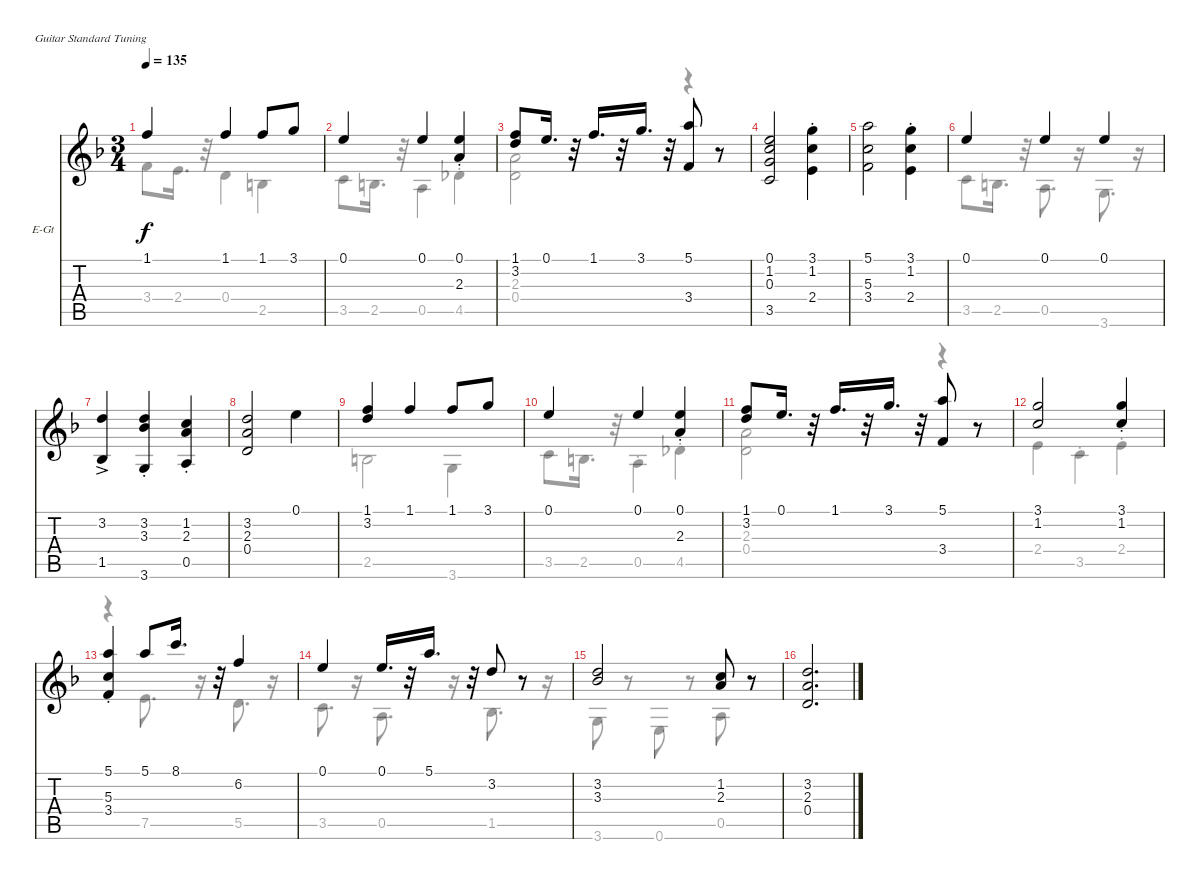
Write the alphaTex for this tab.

\defaultSystemsLayout 4
\bracketExtendMode nobrackets
\firstSystemTrackNameOrientation horizontal
\otherSystemsTrackNameOrientation horizontal
\track ("Jazz Guitar" "E-Gt") {instrument electricguitarjazz}
\staff {score tabs}
\tuning (E4 B3 G3 D3 A2 E2)
\voice
\ts (3 4)
\tempo 135
\clef g2
\ks dminor
1.1.4{dy f} 1.1.4 1.1.8 3.1.8 |
0.1.4 0.1.4 (0.1{st} 2.3{st}).4 |
(3.2 1.1).8 0.1.16{d} r.32 1.1.16{d} r.32 3.1.16{d} r.32 (5.1 3.4).8 r.8 |
(0.1 1.2 0.3 3.5).2 (2.4{st} 1.2{st} 3.1{st}).4 |
(3.4 5.3 5.1).2 (2.4{st} 1.2{st} 3.1{st}).4 |
0.1.4 0.1.4 0.1.4 |
(1.5 3.2{ac}).4 (3.6{st} 3.2{st} 3.3{st}).4 (0.5{st} 1.2{st} 2.3{st}).4 |
(0.4 3.2 2.3).2 0.1.4 |
(1.1 3.2).4 1.1.4 1.1.8 3.1.8 |
0.1.4 0.1.4 (0.1{st} 2.3{st}).4 |
(3.2 1.1).8 0.1.16{d} r.32 1.1.16{d} r.32 3.1.16{d} r.32 (5.1 3.4).8 r.8 |
(3.1 1.2).2 (1.2{st} 3.1{st}).4 |
(3.4{st} 5.3{st} 5.1{st}).4 5.1.8 8.1.16{d} r.32 6.2.4 |
0.1.4 0.1.16{d} r.32 5.1.16{d} r.32 3.2.8 r.8 |
(3.3 3.2).2 (1.2 2.3).8 r.8 |
(0.4 2.3 3.2).2{d}
\voice
\clef g2
\ottava regular
\simile none
\ks dminor
3.4.8{dy f} 2.4.16{d} r.32 0.4.4 2.5.4 |
3.5.8 2.5.16{d} r.32 0.5.4 4.5{st}.4 |
(0.4 2.3).2 r.4 |
|
|
3.5.8 2.5.16{d} r.32 0.5.8{d} r.16 3.6.8{d} r.16 |
|
|
2.5.2 3.6.4 |
3.5.8 2.5.16{d} r.32 0.5{st}.4 4.5{st}.4 |
(0.4 2.3).2 r.4 |
2.4.4 3.5{st}.4 2.4{st}.4 |
r.4 7.5.8{d} r.16 5.5.8{d} r.16 |
3.5.8{d} r.16 0.5.8{d} r.16 1.5.8{d} r.16 |
3.6.8 r.8 0.6.8 r.8 0.5.8 r.8 |
